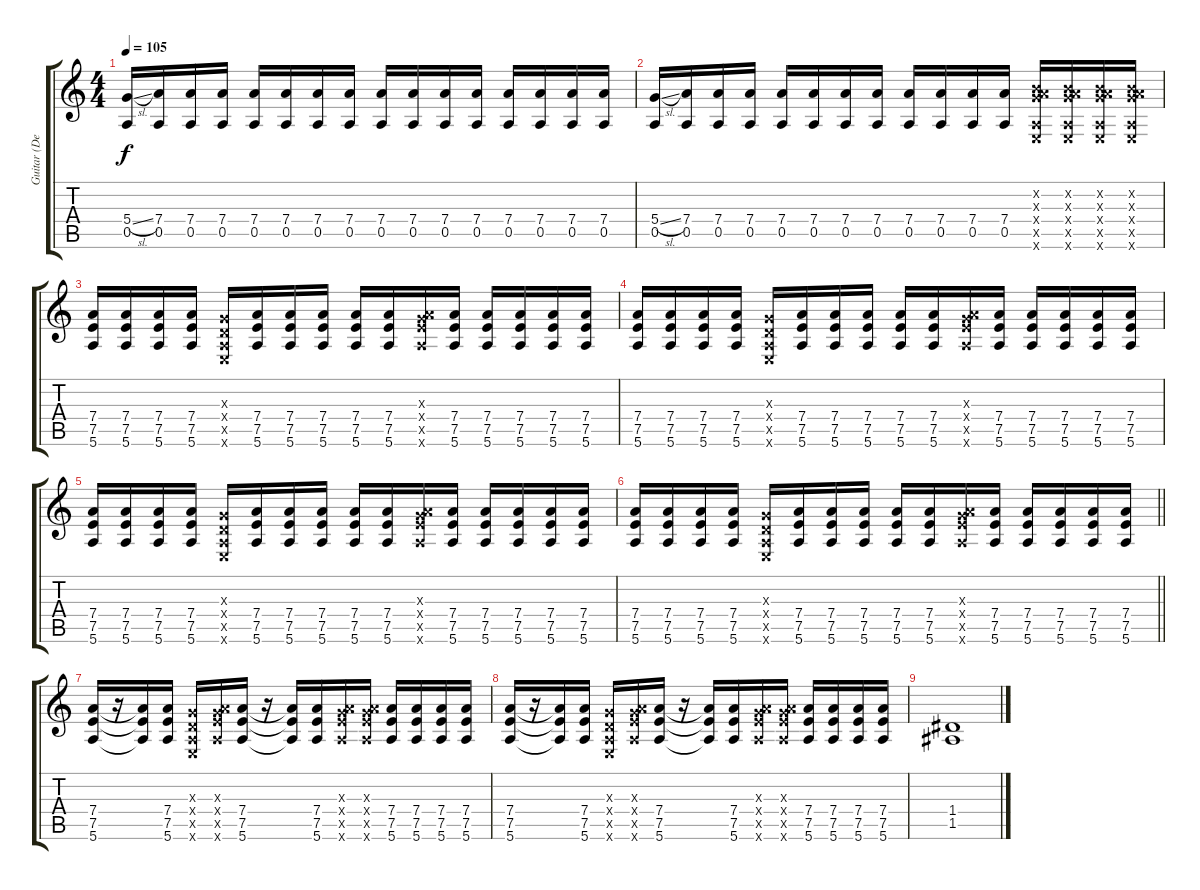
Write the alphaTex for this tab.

\track ("Guitar (Dean DeLeo)" "Guitar (De") {instrument overdrivenguitar}
\staff {score tabs}
\tuning (E4 B3 G3 D3 A2 E2) {hide}
\ts (4 4)
\tempo 105
\clef g2
\ks c
(5.4{sl} 0.5).16{dy f} (7.4 0.5).16 (7.4 0.5).16 (7.4 0.5).16 (7.4 0.5).16 (7.4 0.5).16 (7.4 0.5).16 (7.4 0.5).16 (7.4 0.5).16 (7.4 0.5).16 (7.4 0.5).16 (7.4 0.5).16 (7.4 0.5).16 (7.4 0.5).16 (7.4 0.5).16 (7.4 0.5).16 |
(5.4{sl} 0.5).16 (7.4 0.5).16 (7.4 0.5).16 (7.4 0.5).16 (7.4 0.5).16 (7.4 0.5).16 (7.4 0.5).16 (7.4 0.5).16 (7.4 0.5).16 (7.4 0.5).16 (7.4 0.5).16 (7.4 0.5).16 (0.2{x} 0.3{x} 7.4{x} 0.5{x} 0.6{x}).16 (0.2{x} 0.3{x} 7.4{x} 0.5{x} 0.6{x}).16 (0.2{x} 0.3{x} 7.4{x} 0.5{x} 0.6{x}).16 (0.2{x} 0.3{x} 7.4{x} 0.5{x} 0.6{x}).16 |
(7.4 7.5 5.6).16 (7.4 7.5 5.6).16 (7.4 7.5 5.6).16 (7.4 7.5 5.6).16 (0.3{x} 0.4{x} 0.5{x} 0.6{x}).16 (7.4 7.5 5.6).16 (7.4 7.5 5.6).16 (7.4 7.5 5.6).16 (7.4 7.5 5.6).16 (7.4 7.5 5.6).16 (0.3{x} 7.4{x} 7.5{x} 5.6{x}).16 (7.4 7.5 5.6).16 (7.4 7.5 5.6).16 (7.4 7.5 5.6).16 (7.4 7.5 5.6).16 (7.4 7.5 5.6).16 |
(7.4 7.5 5.6).16 (7.4 7.5 5.6).16 (7.4 7.5 5.6).16 (7.4 7.5 5.6).16 (0.3{x} 0.4{x} 0.5{x} 0.6{x}).16 (7.4 7.5 5.6).16 (7.4 7.5 5.6).16 (7.4 7.5 5.6).16 (7.4 7.5 5.6).16 (7.4 7.5 5.6).16 (0.3{x} 7.4{x} 7.5{x} 5.6{x}).16 (7.4 7.5 5.6).16 (7.4 7.5 5.6).16 (7.4 7.5 5.6).16 (7.4 7.5 5.6).16 (7.4 7.5 5.6).16 |
(7.4 7.5 5.6).16 (7.4 7.5 5.6).16 (7.4 7.5 5.6).16 (7.4 7.5 5.6).16 (0.3{x} 0.4{x} 0.5{x} 0.6{x}).16 (7.4 7.5 5.6).16 (7.4 7.5 5.6).16 (7.4 7.5 5.6).16 (7.4 7.5 5.6).16 (7.4 7.5 5.6).16 (0.3{x} 7.4{x} 7.5{x} 5.6{x}).16 (7.4 7.5 5.6).16 (7.4 7.5 5.6).16 (7.4 7.5 5.6).16 (7.4 7.5 5.6).16 (7.4 7.5 5.6).16 |
\barLineRight lightlight
(7.4 7.5 5.6).16 (7.4 7.5 5.6).16 (7.4 7.5 5.6).16 (7.4 7.5 5.6).16 (0.3{x} 0.4{x} 0.5{x} 0.6{x}).16 (7.4 7.5 5.6).16 (7.4 7.5 5.6).16 (7.4 7.5 5.6).16 (7.4 7.5 5.6).16 (7.4 7.5 5.6).16 (0.3{x} 7.4{x} 7.5{x} 5.6{x}).16 (7.4 7.5 5.6).16 (7.4 7.5 5.6).16 (7.4 7.5 5.6).16 (7.4 7.5 5.6).16 (7.4 7.5 5.6).16 |
(7.4 7.5 5.6).16 r.16 (7.4{t} 7.5{t} 5.6{t}).16 (7.4 7.5 5.6).16 (0.3{x} 0.4{x} 0.5{x} 0.6{x}).16 (0.3{x} 7.4{x} 7.5{x} 5.6{x}).16 (7.4 7.5 5.6).16 r.16 (7.4{t} 7.5{t} 5.6{t}).16 (7.4 7.5 5.6).16 (0.3{x} 7.4{x} 7.5{x} 5.6{x}).16 (0.3{x} 7.4{x} 7.5{x} 5.6{x}).16 (7.4 7.5 5.6).16 (7.4 7.5 5.6).16 (7.4 7.5 5.6).16 (7.4 7.5 5.6).16 |
(7.4 7.5 5.6).16 r.16 (7.4{t} 7.5{t} 5.6{t}).16 (7.4 7.5 5.6).16 (0.3{x} 0.4{x} 0.5{x} 0.6{x}).16 (0.3{x} 7.4{x} 7.5{x} 5.6{x}).16 (7.4 7.5 5.6).16 r.16 (7.4{t} 7.5{t} 5.6{t}).16 (7.4 7.5 5.6).16 (0.3{x} 7.4{x} 7.5{x} 5.6{x}).16 (0.3{x} 7.4{x} 7.5{x} 5.6{x}).16 (7.4 7.5 5.6).16 (7.4 7.5 5.6).16 (7.4 7.5 5.6).16 (7.4 7.5 5.6).16 |
(1.4 1.5).1
